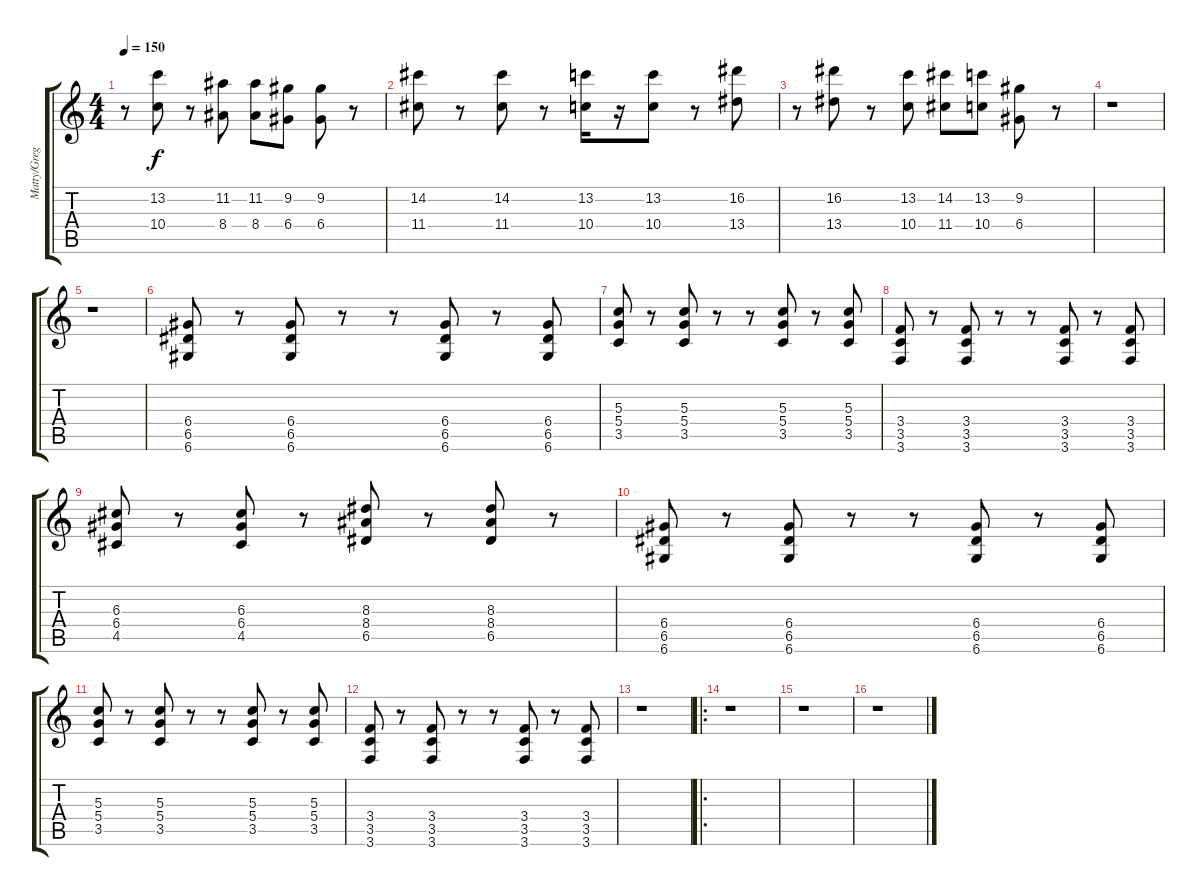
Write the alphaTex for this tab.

\track ("Matty/Greg (Clean)" "Matty/Greg") {instrument electricguitarclean}
\staff {score tabs}
\tuning (E4 B3 G3 D3 A2 D2) {hide}
\ts (4 4)
\tempo 150
\clef g2
\ks c
r.8{dy f} (13.2 10.4).8 r.8 (11.2 8.4).8 (11.2 8.4).8 (9.2 6.4).8 (9.2 6.4).8 r.8 |
(14.2 11.4).8 r.8 (14.2 11.4).8 r.8 (13.2 10.4).16 r.16 (13.2 10.4).8 r.8 (16.2 13.4).8 |
r.8 (16.2 13.4).8 r.8 (13.2 10.4).8 (14.2 11.4).8 (13.2 10.4).8 (9.2 6.4).8 r.8 |
r.1 |
r.1 |
(6.4 6.5 6.6).8 r.8 (6.4 6.5 6.6).8 r.8 r.8 (6.4 6.5 6.6).8 r.8 (6.4 6.5 6.6).8 |
(5.3 5.4 3.5).8 r.8 (5.3 5.4 3.5).8 r.8 r.8 (5.3 5.4 3.5).8 r.8 (5.3 5.4 3.5).8 |
(3.4 3.5 3.6).8 r.8 (3.4 3.5 3.6).8 r.8 r.8 (3.4 3.5 3.6).8 r.8 (3.4 3.5 3.6).8 |
(6.3 6.4 4.5).8 r.8 (6.3 6.4 4.5).8 r.8 (8.3 8.4 6.5).8 r.8 (8.3 8.4 6.5).8 r.8 |
(6.4 6.5 6.6).8 r.8 (6.4 6.5 6.6).8 r.8 r.8 (6.4 6.5 6.6).8 r.8 (6.4 6.5 6.6).8 |
(5.3 5.4 3.5).8 r.8 (5.3 5.4 3.5).8 r.8 r.8 (5.3 5.4 3.5).8 r.8 (5.3 5.4 3.5).8 |
(3.4 3.5 3.6).8 r.8 (3.4 3.5 3.6).8 r.8 r.8 (3.4 3.5 3.6).8 r.8 (3.4 3.5 3.6).8 |
r.1 |
\ro
r.1 |
r.1 |
r.1
